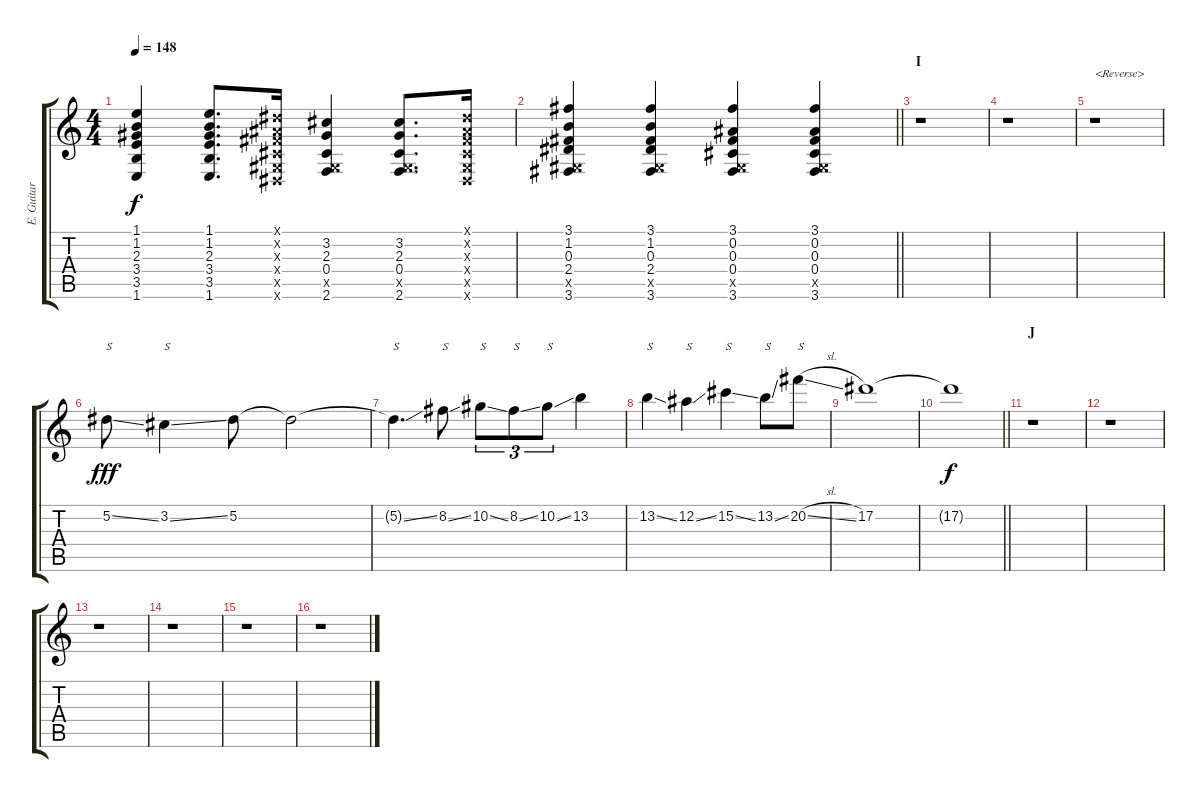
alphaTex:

\track ("E. Guitar II" "E. Guitar ") {instrument electricguitarclean}
\staff {score tabs}
\tuning (Eb4 Bb3 Gb3 Db3 Ab2 Eb2) {hide}
\ts (4 4)
\tempo 148
\clef g2
\ks c
(1.1 1.2 2.3 3.4 3.5 1.6).4{dy f} (1.1 1.2 2.3 3.4 3.5 1.6).8{d} (0.1{x} 0.2{x} 0.3{x} 0.4{x} 0.5{x} 0.6{x}).16 (3.2 2.3 0.4 0.5{x} 2.6).4 (3.2 2.3 0.4 0.5{x} 2.6).8{d} (0.1{x} 0.2{x} 0.3{x} 0.4{x} 0.5{x} 0.6{x}).16 |
\barLineRight lightlight
(3.1 1.2 0.3 2.4 0.5{x} 3.6).4 (3.1 1.2 0.3 2.4 0.5{x} 3.6).4 (3.1 0.2 0.3 0.4 0.5{x} 3.6).4 (3.1 0.2 0.3 0.4 0.5{x} 3.6).4 |
\section ("" "I")
r.1 |
r.1 |
r.1{txt "<Reverse>"} |
5.2{ss}.8{txt "S" dy fff} 3.2{ss}.4{txt "S"} 5.2.8 5.2{t}.2 |
5.2{ss t}.4{d txt "S"} 8.2{ss}.8{txt "S"} 10.2{ss}.8{tu (3 2) txt "S"} 8.2{ss}.8{tu (3 2) txt "S"} 10.2{ss}.8{tu (3 2) txt "S"} 13.2.4 |
13.2{ss}.4{txt "S"} 12.2{ss}.4{txt "S"} 15.2{ss}.4{txt "S"} 13.2{ss}.8{txt "S"} 20.2{sl}.8{txt "S"} |
17.2.1 |
\barLineRight lightlight
17.2{t}.1{dy f} |
\section ("" "J")
r.1 |
r.1 |
r.1 |
r.1 |
r.1 |
r.1
